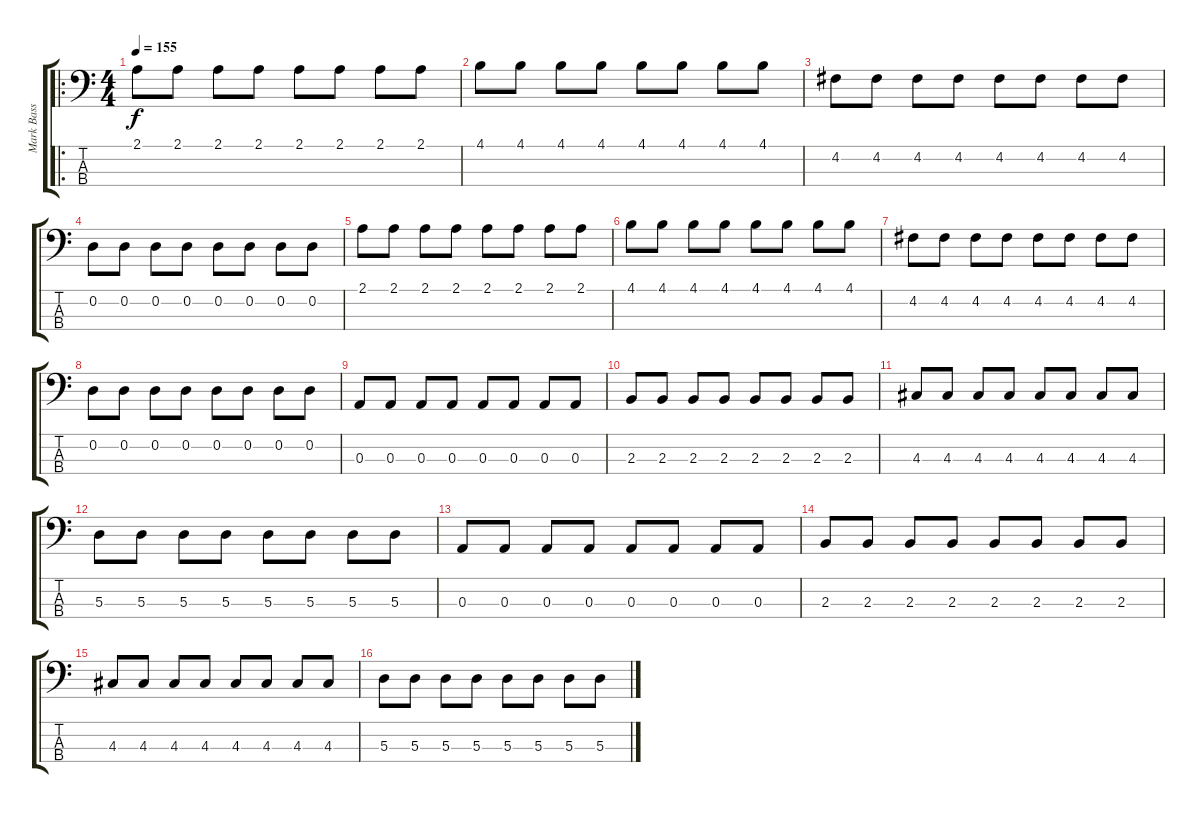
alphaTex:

\track ("Mark Bass" "Mark Bass") {instrument electricbasspick}
\staff {score tabs}
\tuning (G2 D2 A1 E1) {hide}
\ro
\ts (4 4)
\tempo 155
\clef f4
\ks c
2.1.8{dy f instrument electricbasspick} 2.1.8 2.1.8 2.1.8 2.1.8 2.1.8 2.1.8 2.1.8 |
4.1.8 4.1.8 4.1.8 4.1.8 4.1.8 4.1.8 4.1.8 4.1.8 |
4.2.8 4.2.8 4.2.8 4.2.8 4.2.8 4.2.8 4.2.8 4.2.8 |
0.2.8 0.2.8 0.2.8 0.2.8 0.2.8 0.2.8 0.2.8 0.2.8 |
2.1.8 2.1.8 2.1.8 2.1.8 2.1.8 2.1.8 2.1.8 2.1.8 |
4.1.8 4.1.8 4.1.8 4.1.8 4.1.8 4.1.8 4.1.8 4.1.8 |
4.2.8 4.2.8 4.2.8 4.2.8 4.2.8 4.2.8 4.2.8 4.2.8 |
0.2.8 0.2.8 0.2.8 0.2.8 0.2.8 0.2.8 0.2.8 0.2.8 |
0.3.8 0.3.8 0.3.8 0.3.8 0.3.8 0.3.8 0.3.8 0.3.8 |
2.3.8 2.3.8 2.3.8 2.3.8 2.3.8 2.3.8 2.3.8 2.3.8 |
4.3.8 4.3.8 4.3.8 4.3.8 4.3.8 4.3.8 4.3.8 4.3.8 |
5.3.8 5.3.8 5.3.8 5.3.8 5.3.8 5.3.8 5.3.8 5.3.8 |
0.3.8 0.3.8 0.3.8 0.3.8 0.3.8 0.3.8 0.3.8 0.3.8 |
2.3.8 2.3.8 2.3.8 2.3.8 2.3.8 2.3.8 2.3.8 2.3.8 |
4.3.8 4.3.8 4.3.8 4.3.8 4.3.8 4.3.8 4.3.8 4.3.8 |
5.3.8 5.3.8 5.3.8 5.3.8 5.3.8 5.3.8 5.3.8 5.3.8
